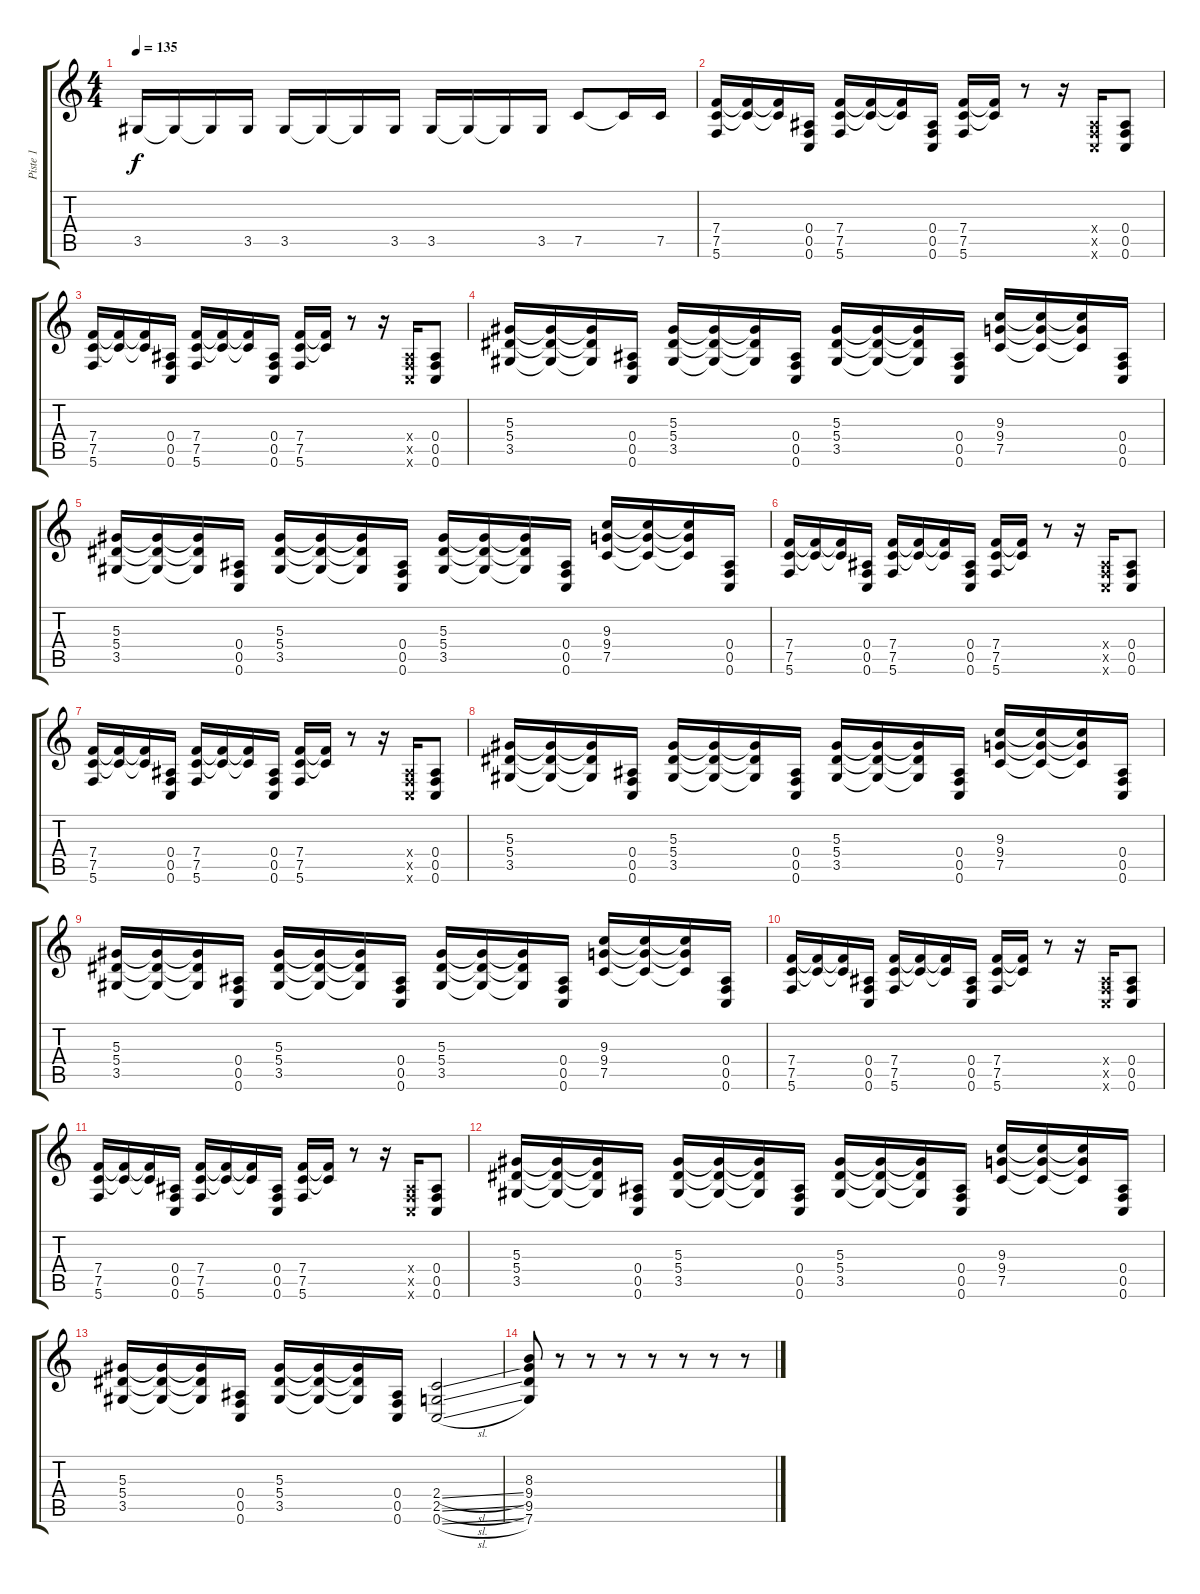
\track ("Piste 1" "Piste 1") {instrument distortionguitar}
\staff {score tabs}
\tuning (C4 G3 Eb3 Bb2 F2 C2) {hide}
\ts (4 4)
\tempo 135
\clef g2
\ks c
3.5.16{dy f} 3.5{t}.16 3.5{t}.16 3.5.16 3.5.16 3.5{t}.16 3.5{t}.16 3.5.16 3.5.16 3.5{t}.16 3.5{t}.16 3.5.16 7.5.8 7.5{t}.16 7.5.16 |
(7.4 7.5 5.6).16 (7.4{t} 7.5{t}).16 (7.4{t} 7.5{t}).16 (0.4 0.5 0.6).16 (7.4 7.5 5.6).16 (7.4{t} 7.5{t}).16 (7.4{t} 7.5{t}).16 (0.4 0.5 0.6).16 (7.4 7.5 5.6).16 (7.4{t} 7.5{t}).16 r.8 r.16 (0.4{x} 0.5{x} 0.6{x}).16 (0.4 0.5 0.6).8 |
(7.4 7.5 5.6).16 (7.4{t} 7.5{t}).16 (7.4{t} 7.5{t}).16 (0.4 0.5 0.6).16 (7.4 7.5 5.6).16 (7.4{t} 7.5{t}).16 (7.4{t} 7.5{t}).16 (0.4 0.5 0.6).16 (7.4 7.5 5.6).16 (7.4{t} 7.5{t}).16 r.8 r.16 (0.4{x} 0.5{x} 0.6{x}).16 (0.4 0.5 0.6).8 |
(5.3 5.4 3.5).16 (5.3{t} 5.4{t} 3.5{t}).16 (5.3{t} 5.4{t} 3.5{t}).16 (0.4 0.5 0.6).16 (5.3 5.4 3.5).16 (5.3{t} 5.4{t} 3.5{t}).16 (5.3{t} 5.4{t} 3.5{t}).16 (0.4 0.5 0.6).16 (5.3 5.4 3.5).16 (5.3{t} 5.4{t} 3.5{t}).16 (5.3{t} 5.4{t} 3.5{t}).16 (0.4 0.5 0.6).16 (9.3 9.4 7.5).16 (9.3{t} 9.4{t} 7.5{t}).16 (9.3{t} 9.4{t} 7.5{t}).16 (0.4 0.5 0.6).16 |
(5.3 5.4 3.5).16 (5.3{t} 5.4{t} 3.5{t}).16 (5.3{t} 5.4{t} 3.5{t}).16 (0.4 0.5 0.6).16 (5.3 5.4 3.5).16 (5.3{t} 5.4{t} 3.5{t}).16 (5.3{t} 5.4{t} 3.5{t}).16 (0.4 0.5 0.6).16 (5.3 5.4 3.5).16 (5.3{t} 5.4{t} 3.5{t}).16 (5.3{t} 5.4{t} 3.5{t}).16 (0.4 0.5 0.6).16 (9.3 9.4 7.5).16 (9.3{t} 9.4{t} 7.5{t}).16 (9.3{t} 9.4{t} 7.5{t}).16 (0.4 0.5 0.6).16 |
(7.4 7.5 5.6).16 (7.4{t} 7.5{t}).16 (7.4{t} 7.5{t}).16 (0.4 0.5 0.6).16 (7.4 7.5 5.6).16 (7.4{t} 7.5{t}).16 (7.4{t} 7.5{t}).16 (0.4 0.5 0.6).16 (7.4 7.5 5.6).16 (7.4{t} 7.5{t}).16 r.8 r.16 (0.4{x} 0.5{x} 0.6{x}).16 (0.4 0.5 0.6).8 |
(7.4 7.5 5.6).16 (7.4{t} 7.5{t}).16 (7.4{t} 7.5{t}).16 (0.4 0.5 0.6).16 (7.4 7.5 5.6).16 (7.4{t} 7.5{t}).16 (7.4{t} 7.5{t}).16 (0.4 0.5 0.6).16 (7.4 7.5 5.6).16 (7.4{t} 7.5{t}).16 r.8 r.16 (0.4{x} 0.5{x} 0.6{x}).16 (0.4 0.5 0.6).8 |
(5.3 5.4 3.5).16 (5.3{t} 5.4{t} 3.5{t}).16 (5.3{t} 5.4{t} 3.5{t}).16 (0.4 0.5 0.6).16 (5.3 5.4 3.5).16 (5.3{t} 5.4{t} 3.5{t}).16 (5.3{t} 5.4{t} 3.5{t}).16 (0.4 0.5 0.6).16 (5.3 5.4 3.5).16 (5.3{t} 5.4{t} 3.5{t}).16 (5.3{t} 5.4{t} 3.5{t}).16 (0.4 0.5 0.6).16 (9.3 9.4 7.5).16 (9.3{t} 9.4{t} 7.5{t}).16 (9.3{t} 9.4{t} 7.5{t}).16 (0.4 0.5 0.6).16 |
(5.3 5.4 3.5).16 (5.3{t} 5.4{t} 3.5{t}).16 (5.3{t} 5.4{t} 3.5{t}).16 (0.4 0.5 0.6).16 (5.3 5.4 3.5).16 (5.3{t} 5.4{t} 3.5{t}).16 (5.3{t} 5.4{t} 3.5{t}).16 (0.4 0.5 0.6).16 (5.3 5.4 3.5).16 (5.3{t} 5.4{t} 3.5{t}).16 (5.3{t} 5.4{t} 3.5{t}).16 (0.4 0.5 0.6).16 (9.3 9.4 7.5).16 (9.3{t} 9.4{t} 7.5{t}).16 (9.3{t} 9.4{t} 7.5{t}).16 (0.4 0.5 0.6).16 |
(7.4 7.5 5.6).16 (7.4{t} 7.5{t}).16 (7.4{t} 7.5{t}).16 (0.4 0.5 0.6).16 (7.4 7.5 5.6).16 (7.4{t} 7.5{t}).16 (7.4{t} 7.5{t}).16 (0.4 0.5 0.6).16 (7.4 7.5 5.6).16 (7.4{t} 7.5{t}).16 r.8 r.16 (0.4{x} 0.5{x} 0.6{x}).16 (0.4 0.5 0.6).8 |
(7.4 7.5 5.6).16 (7.4{t} 7.5{t}).16 (7.4{t} 7.5{t}).16 (0.4 0.5 0.6).16 (7.4 7.5 5.6).16 (7.4{t} 7.5{t}).16 (7.4{t} 7.5{t}).16 (0.4 0.5 0.6).16 (7.4 7.5 5.6).16 (7.4{t} 7.5{t}).16 r.8 r.16 (0.4{x} 0.5{x} 0.6{x}).16 (0.4 0.5 0.6).8 |
(5.3 5.4 3.5).16 (5.3{t} 5.4{t} 3.5{t}).16 (5.3{t} 5.4{t} 3.5{t}).16 (0.4 0.5 0.6).16 (5.3 5.4 3.5).16 (5.3{t} 5.4{t} 3.5{t}).16 (5.3{t} 5.4{t} 3.5{t}).16 (0.4 0.5 0.6).16 (5.3 5.4 3.5).16 (5.3{t} 5.4{t} 3.5{t}).16 (5.3{t} 5.4{t} 3.5{t}).16 (0.4 0.5 0.6).16 (9.3 9.4 7.5).16 (9.3{t} 9.4{t} 7.5{t}).16 (9.3{t} 9.4{t} 7.5{t}).16 (0.4 0.5 0.6).16 |
(5.3 5.4 3.5).16 (5.3{t} 5.4{t} 3.5{t}).16 (5.3{t} 5.4{t} 3.5{t}).16 (0.4 0.5 0.6).16 (5.3 5.4 3.5).16 (5.3{t} 5.4{t} 3.5{t}).16 (5.3{t} 5.4{t} 3.5{t}).16 (0.4 0.5 0.6).16 (2.4{sl} 2.5{sl} 0.6{sl}).2 |
(8.3 9.4 9.5 7.6).8 r.8 r.8 r.8 r.8 r.8 r.8 r.8
